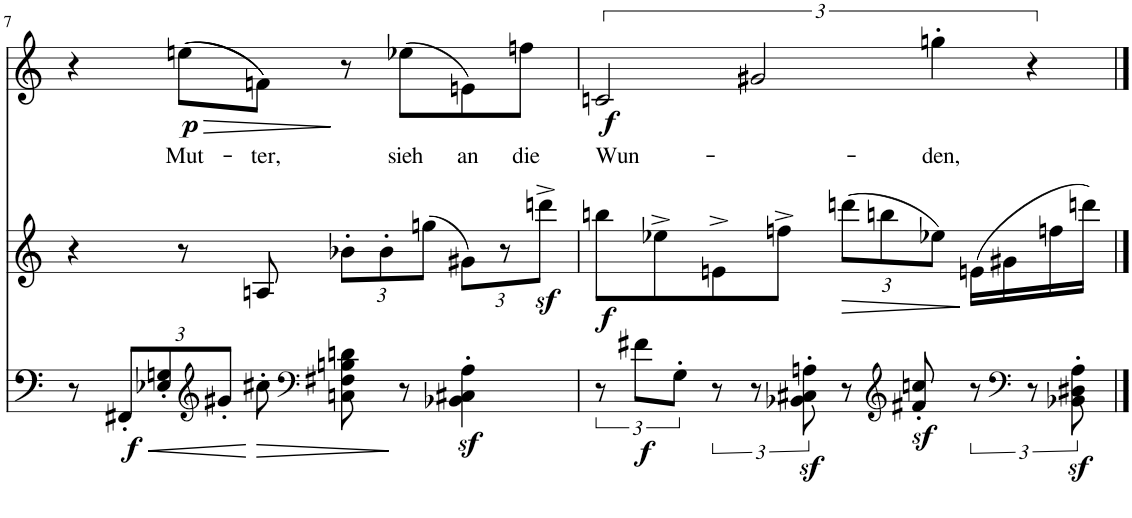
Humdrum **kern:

**kern	**dynam	**kern	**dynam	**kern	**text	**dynam
*part3	*part3	*part2	*part2	*part1	*part1	*part1
*staff3	*staff3	*staff2	*staff2	*staff1	*staff1	*staff1
!!LO:PB:g=z
*clefF4	*	*clefG2	*	*clefG2	*	*
*k[]	*	*k[]	*	*k[]	*	*
*M2/2	*	*M2/2	*	*M2/2	*	*
*met(c|)	*	*met(c|)	*	*met(c|)	*	*
=7	=7	=7	=7	=7	=7	=7
8r	.	4r	.	4r	.	.
*Xbrackettup	*	*	*	*	*	*
!	!LO:HP:b	!	!	!	!	!
!	!LO:DY:n=1:b	!	!	!	!	!
12FF#X'/L	< f	.	.	.	.	.
12E-X/' 12Gn/'	.	.	.	.	.	.
!	!	!	!	!	!LO:LY:b	!LO:HP:b
!	!	!	!	!	!	!LO:DY:n=1:b
.	.	8r	.	((8een\L	Mut-	> p
*clefG2	*	*	*	*	*	*
12g#X'/J	.	.	.	.	.	.
!	!LO:HP:n=1:b	!	!	!	!LO:LY:b	!
8cc#X'\	[ >	8An/	.	8fn\J))	-ter,	.
*clefF4	*	*	*	*	*	*
*	*	*Xbrackettup	*	*	*	*
8Cn\ 8F#X\ 8Bn\ 8dn\	.	12b-X'\L	.	8r	.	]
.	.	12b-'\	.	.	.	.
!	!	!	!	!	!LO:LY:b	!
8r	]	.	.	(8ee-X\L	sieh	.
.	.	(12ggn\J	.	.	.	.
!	!	!	!	!	!LO:LY:b	!
4BB-X\z<' 4C#X\z<' 4A\z<'	.	12g#X\L)	.	8en\)	an	.
.	.	12r	.	.	.	.
!	!	!	!	!	!LO:LY:b	!
.	.	.	.	8ffn\J	die	.
.	.	12dddnz<^\J	.	.	.	.
=8	=8	=8	=8	=8	=8	=8
*brackettup	*	*	*	*	*	*
!	!	!	!LO:DY:b	!	!LO:LY:b	!LO:DY:b
12r	.	8bbn\L	f	3cn/	Wun-	f
!	!LO:DY:b	!	!	!	!	!
12f#X\L	f	.	.	.	.	.
.	.	8ee-X^\	.	.	.	.
12G'\J	.	.	.	.	.	.
12r	.	8en^\	.	.	.	.
12r	.	.	.	3g#X/	.	.
.	.	8ffn^\J	.	.	.	.
12BB-X\z<' 12C#X\z<' 12An\z<'	.	.	.	.	.	.
!	!	!	!LO:HP:b	!	!	!
8r	.	(12dddn\L	>	.	.	.
.	.	12bbn\	.	.	.	.
*clefG2	*	*	*	*	*	*
8f#X/z<' 8ccn/z<'	.	.	.	.	.	.
!	!	!	!	!	!LO:LY:b	!
.	.	12ee-X\J)	.	6ggn'\	-den,	.
12r	.	(16en\LL	]	.	.	.
.	.	16g#X\	.	.	.	.
*clefF4	*	*	*	*	*	*
12r	.	.	.	6r	.	.
.	.	16ffn\	.	.	.	.
12BB-X\z<' 12D#X\z<' 12A\z<'	.	.	.	.	.	.
.	.	16dddn\JJ)	.	.	.	.
==	==	==	==	==	==	==
*-	*-	*-	*-	*-	*-	*-
